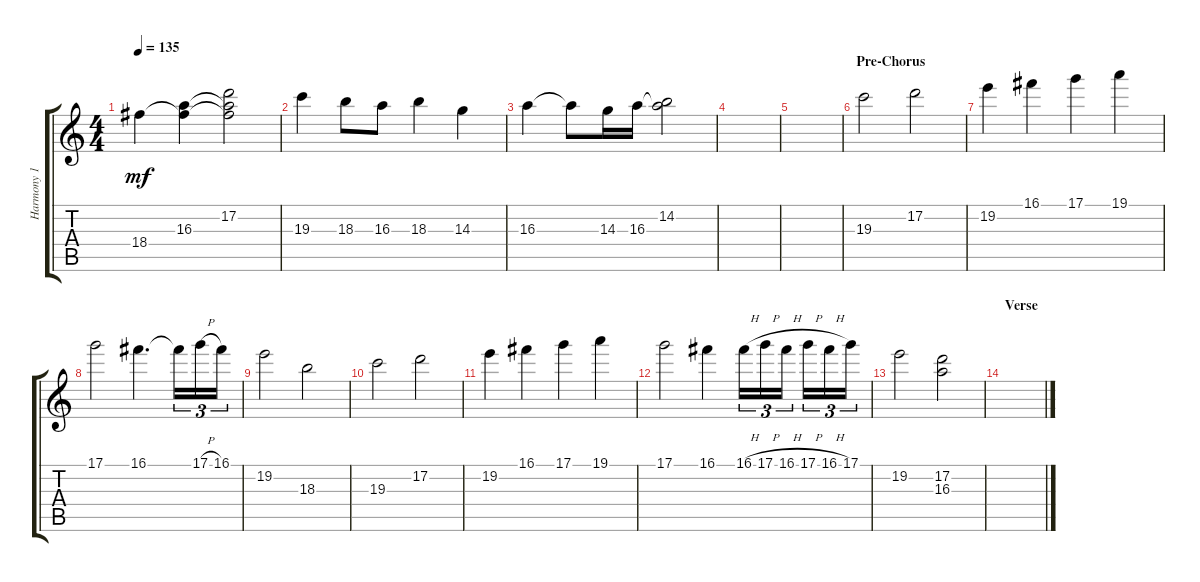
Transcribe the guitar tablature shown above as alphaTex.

\track ("Harmony 1" "Harmony 1") {instrument distortionguitar}
\staff {score tabs}
\tuning (D4 A3 F3 C3 G2 C2) {hide}
\ts (4 4)
\tempo 135
\clef g2
\ks c
18.4.4{dy mf} (16.3 18.4{t}).4 (17.2 16.3{t} 18.4{t}).2 |
19.3.4 18.3.8 16.3.8 18.3.4 14.3.4 |
16.3.4 16.3{t}.8 14.3.16 16.3.16 (14.2 16.3{t}).2 |
|
|
\section ("" "Pre-Chorus")
19.3.2 17.2.2 |
19.2.4 16.1.4 17.1.4 19.1.4 |
17.1.2 16.1.4{d} 16.1{t}.16{tu (3 2)} 17.1{h}.16{tu (3 2)} 16.1.16{tu (3 2)} |
19.2.2 18.3.2 |
19.3.2 17.2.2 |
19.2.4 16.1.4 17.1.4 19.1.4 |
17.1.2 16.1.4 16.1{h}.16{tu (3 2)} 17.1{h}.16{tu (3 2)} 16.1{h}.16{tu (3 2)} 17.1{h}.16{tu (3 2)} 16.1{h}.16{tu (3 2)} 17.1.16{tu (3 2)} |
19.2.2 (17.2 16.3).2 |
\section ("" "Verse")
